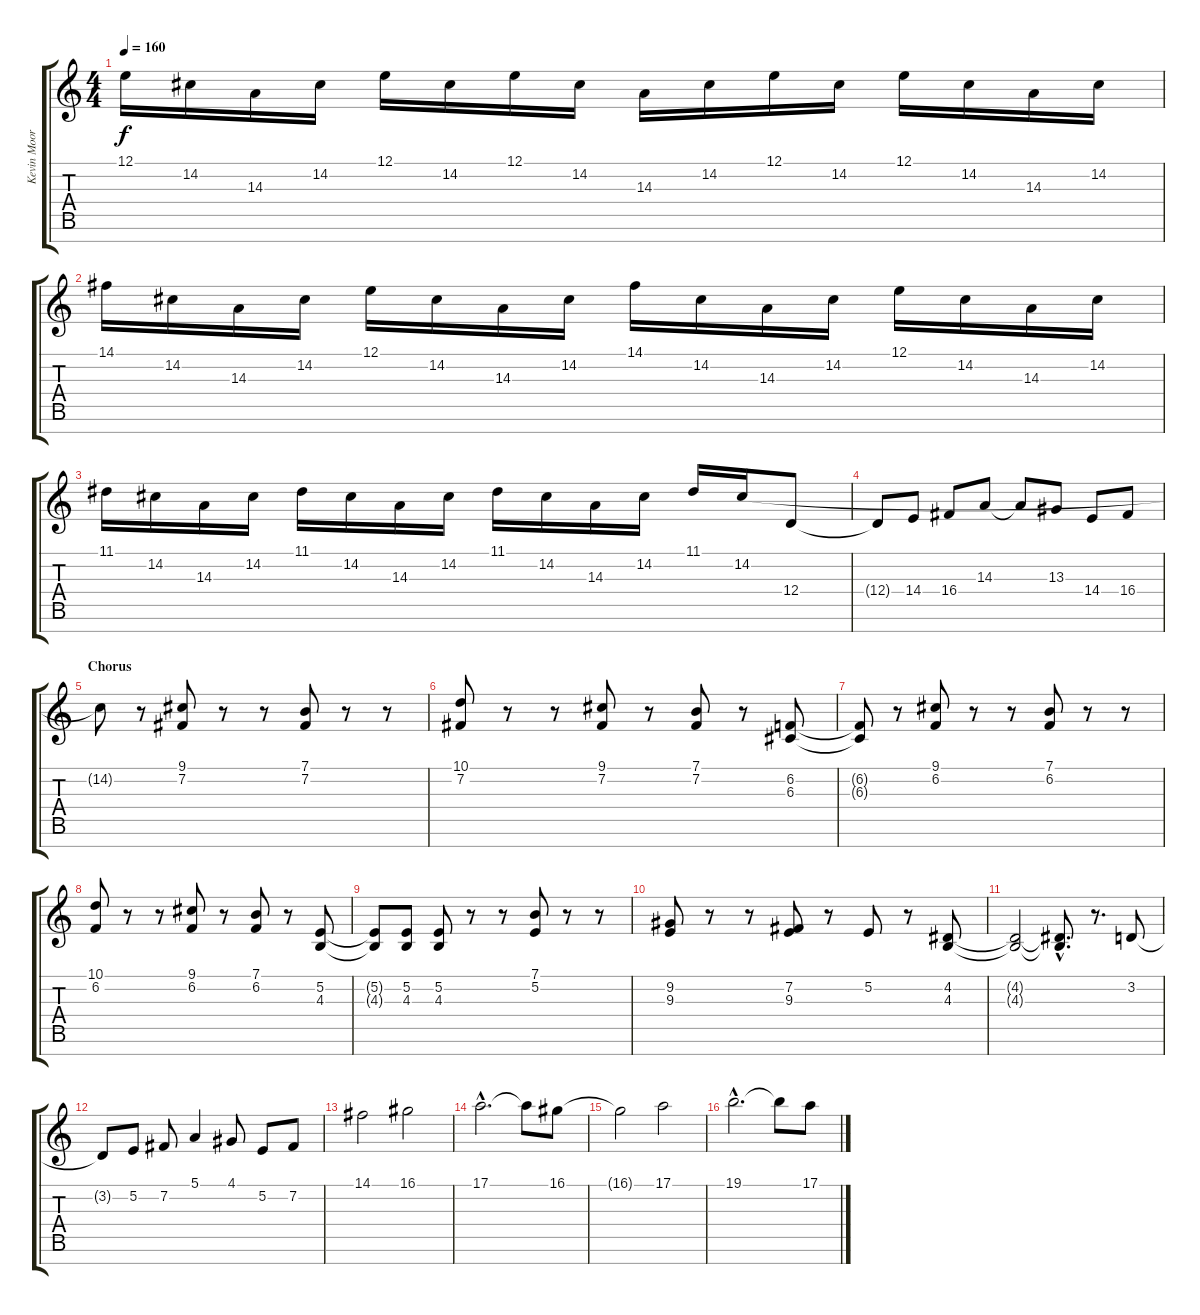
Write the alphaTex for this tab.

\track ("Kevin Moore Lead Keyboard" "Kevin Moor") {instrument lead2sawtooth}
\staff {score tabs}
\tuning (E4 B3 G3 D3 A2 E2 B1) {hide}
\ts (4 4)
\tempo 160
\clef g2
\ks c
12.1.16{dy f} 14.2.16 14.3.16 14.2.16 12.1.16 14.2.16 12.1.16 14.2.16 14.3.16 14.2.16 12.1.16 14.2.16 12.1.16 14.2.16 14.3.16 14.2.16 |
14.1.16 14.2.16 14.3.16 14.2.16 12.1.16 14.2.16 14.3.16 14.2.16 14.1.16 14.2.16 14.3.16 14.2.16 12.1.16 14.2.16 14.3.16 14.2.16 |
11.1.16 14.2.16 14.3.16 14.2.16 11.1.16 14.2.16 14.3.16 14.2.16 11.1.16 14.2.16 14.3.16 14.2.16 11.1.16 14.2.16 12.4.8 |
12.4{t}.8 14.4.8 16.4.8 14.3.8 14.3{t}.8 13.3.8 14.4.8 16.4.8 |
\section ("" "Chorus")
14.2{t}.8{volume 11 instrument stringensemble1} r.8 (9.1 7.2).8 r.8 r.8 (7.1 7.2).8 r.8 r.8 |
(10.1 7.2).8 r.8 r.8 (9.1 7.2).8 r.8 (7.1 7.2).8 r.8 (6.2 6.3).8 |
(6.2{t} 6.3{t}).8 r.8 (9.1 6.2).8 r.8 r.8 (7.1 6.2).8 r.8 r.8 |
(10.1 6.2).8 r.8 r.8 (9.1 6.2).8 r.8 (7.1 6.2).8 r.8 (5.2 4.3).8 |
(5.2{t} 4.3{t}).8 (5.2 4.3).8 (5.2 4.3).8 r.8 r.8 (7.1 5.2).8 r.8 r.8 |
(9.2 9.3).8 r.8 r.8 (7.2 9.3).8 r.8 5.2.8 r.8 (4.2 4.3).8 |
(4.2{t} 4.3{t}).2 (4.2{hac t} 4.3{hac t}).8{d} r.8{d} 3.2.8 |
3.2{t}.8 5.2.8 7.2.8 5.1.4 4.1.8 5.2.8 7.2.8{volume 11} |
14.1.2 16.1.2 |
17.1{hac}.2{d} 17.1{t}.8 16.1.8 |
16.1{t}.2 17.1.2 |
19.1{hac}.2{d} 19.1{t}.8 17.1.8
